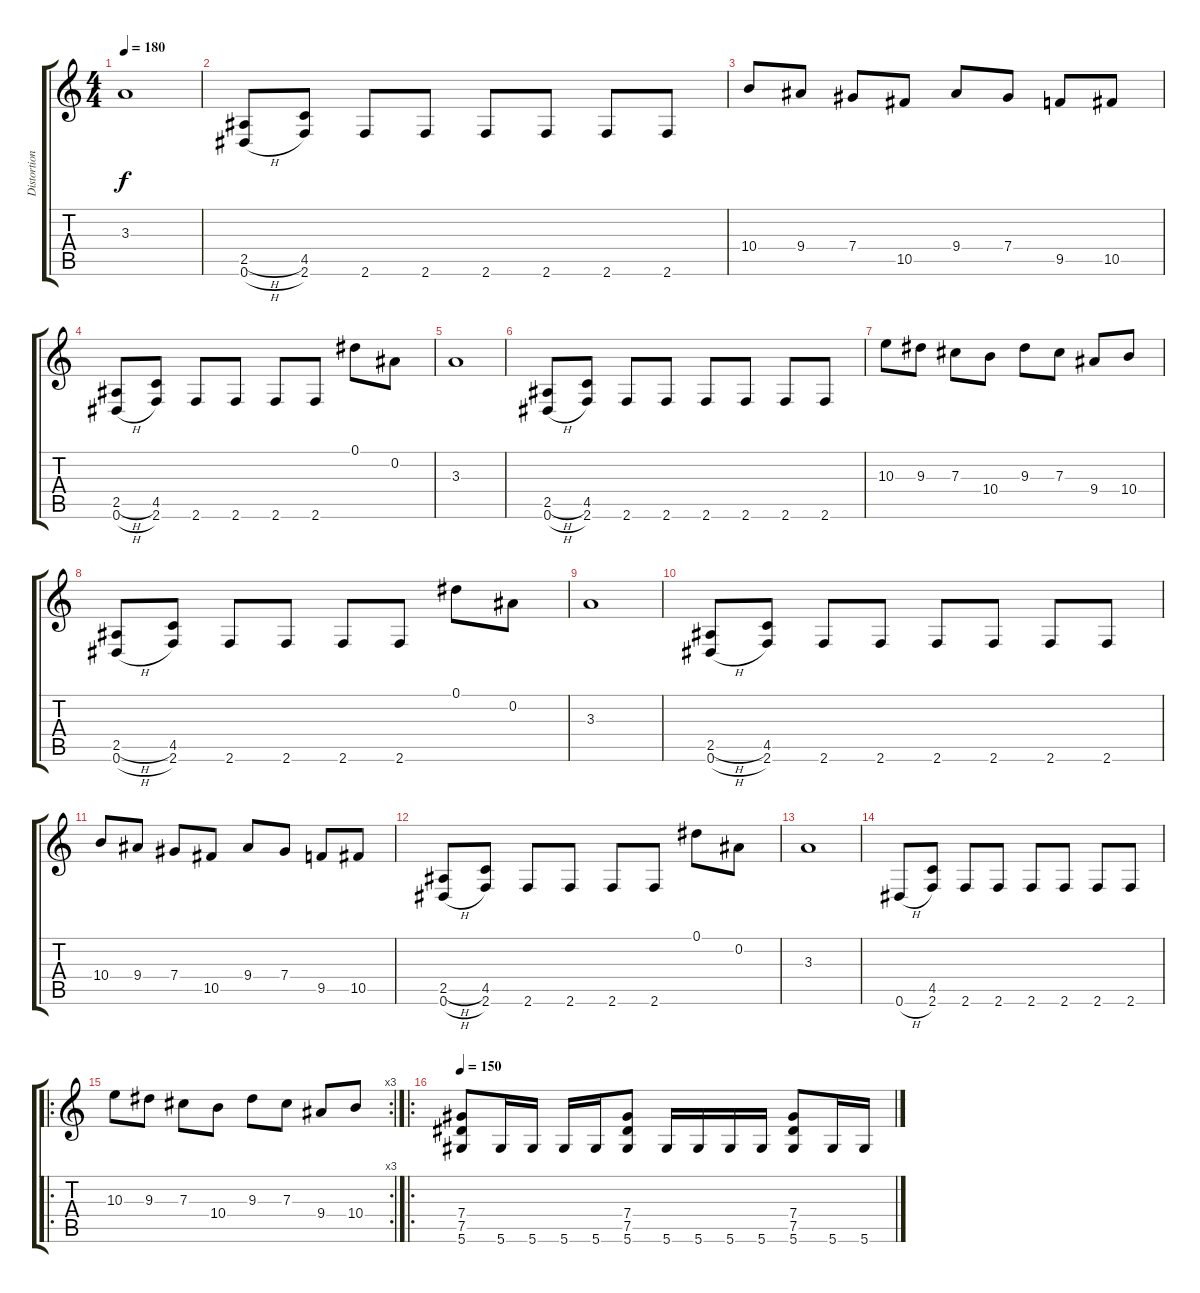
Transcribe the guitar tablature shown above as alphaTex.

\track ("Distortion Guitar 2" "Distortion") {instrument distortionguitar}
\staff {score tabs}
\tuning (Eb4 Bb3 Gb3 Db3 Ab2 Eb2) {hide}
\ts (4 4)
\tempo 180
\clef g2
\ks c
3.3.1{dy f} |
(2.5{h} 0.6{h}).8 (4.5 2.6).8 2.6.8 2.6.8 2.6.8 2.6.8 2.6.8 2.6.8 |
10.4.8 9.4.8 7.4.8 10.5.8 9.4.8 7.4.8 9.5.8 10.5.8 |
(2.5{h} 0.6{h}).8 (4.5 2.6).8 2.6.8 2.6.8 2.6.8 2.6.8 0.1.8 0.2.8 |
3.3.1 |
(2.5{h} 0.6{h}).8 (4.5 2.6).8 2.6.8 2.6.8 2.6.8 2.6.8 2.6.8 2.6.8 |
10.3.8 9.3.8 7.3.8 10.4.8 9.3.8 7.3.8 9.4.8 10.4.8 |
(2.5{h} 0.6{h}).8 (4.5 2.6).8 2.6.8 2.6.8 2.6.8 2.6.8 0.1.8 0.2.8 |
3.3.1 |
(2.5{h} 0.6{h}).8 (4.5 2.6).8 2.6.8 2.6.8 2.6.8 2.6.8 2.6.8 2.6.8 |
10.4.8 9.4.8 7.4.8 10.5.8 9.4.8 7.4.8 9.5.8 10.5.8 |
(2.5{h} 0.6{h}).8 (4.5 2.6).8 2.6.8 2.6.8 2.6.8 2.6.8 0.1.8 0.2.8 |
3.3.1 |
0.6{h}.8 (4.5 2.6).8 2.6.8 2.6.8 2.6.8 2.6.8 2.6.8 2.6.8 |
\ro
\rc 3
10.3.8 9.3.8 7.3.8 10.4.8 9.3.8 7.3.8 9.4.8 10.4.8 |
\ro
\tempo 150
(7.4 7.5 5.6).8 5.6.16 5.6.16 5.6.16 5.6.16 (7.4 7.5 5.6).8 5.6.16 5.6.16 5.6.16 5.6.16 (7.4 7.5 5.6).8 5.6.16 5.6.16
